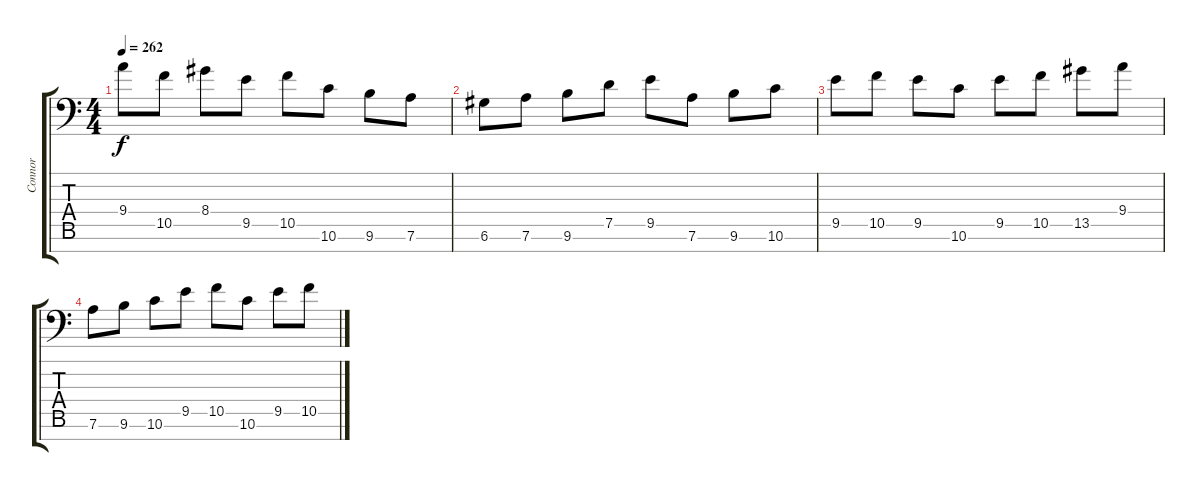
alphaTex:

\track ("Connor" "Connor") {instrument distortionguitar}
\staff {score tabs}
\tuning (D4 A3 F3 C3 G2 D2 G1) {hide}
\ts (4 4)
\tempo 262
\clef f4
\ks c
9.4.8{dy f} 10.5.8 8.4.8 9.5.8 10.5.8 10.6.8 9.6.8 7.6.8 |
6.6.8 7.6.8 9.6.8 7.5.8 9.5.8 7.6.8 9.6.8 10.6.8 |
9.5.8 10.5.8 9.5.8 10.6.8 9.5.8 10.5.8 13.5.8 9.4.8 |
7.6.8 9.6.8 10.6.8 9.5.8 10.5.8 10.6.8 9.5.8 10.5.8
